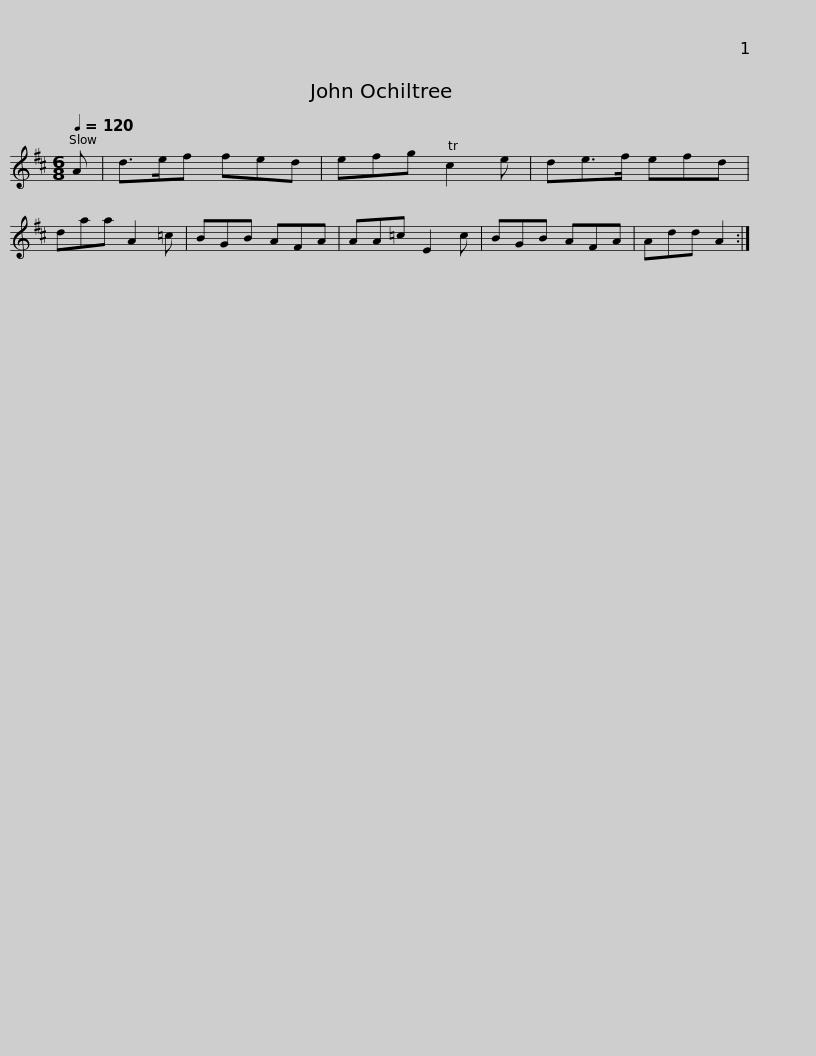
X:1
L:1/8
Q:1/4=120
M:6/8
I:linebreak $
K:D
V:1 treble
V:1
 A | d>ef fed | efg Tc2 e | de>f efd | daa A2 =c | %5
 BGB AFA | AA=c E2 c | BGB AFA |$ Add A2 :| %9
